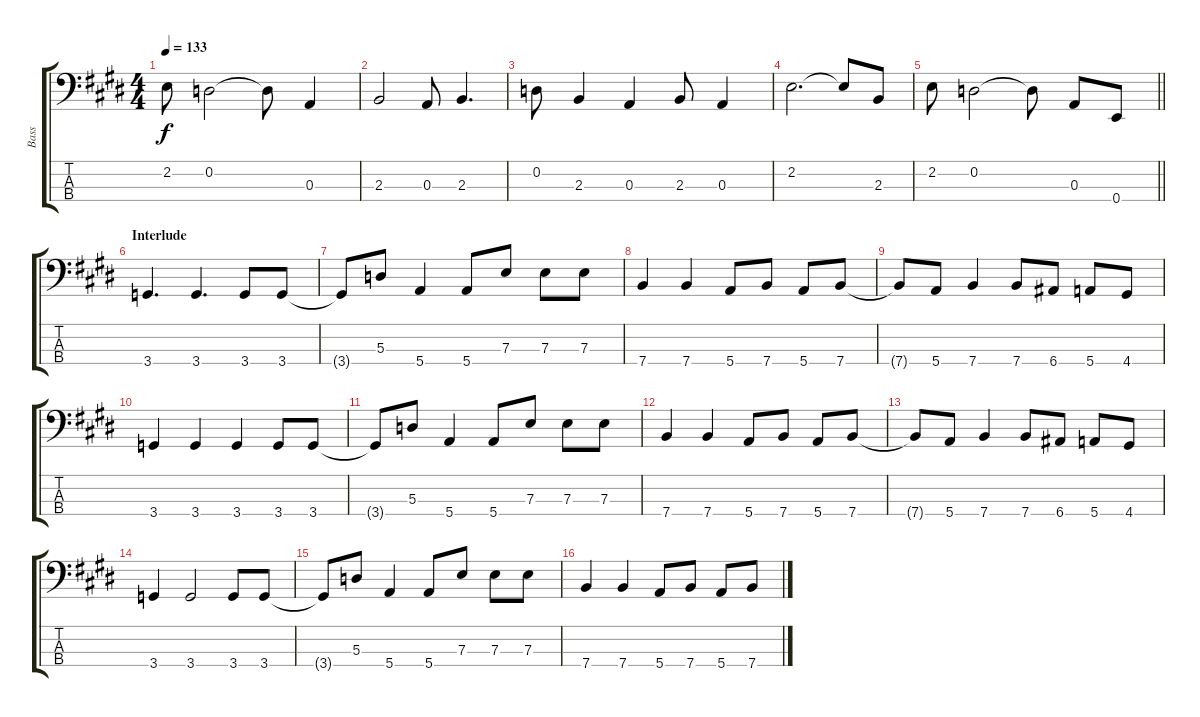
\track ("Bass" "Bass") {instrument electricbassfinger}
\staff {score tabs}
\tuning (G2 D2 A1 E1) {hide}
\ts (4 4)
\tempo 133
\clef f4
\ks e
2.2.8{dy f} 0.2.2 0.2{t}.8 0.3.4 |
2.3.2 0.3.8 2.3.4{d} |
0.2.8 2.3.4 0.3.4 2.3.8 0.3.4 |
2.2.2{d} 2.2{t}.8 2.3.8 |
\barLineRight lightlight
2.2.8 0.2.2 0.2{t}.8 0.3.8 0.4.8 |
\section ("" "Interlude")
3.4.4{d} 3.4.4{d} 3.4.8 3.4.8 |
3.4{t}.8 5.3.8 5.4.4 5.4.8 7.3.8 7.3.8 7.3.8 |
7.4.4 7.4.4 5.4.8 7.4.8 5.4.8 7.4.8 |
7.4{t}.8 5.4.8 7.4.4 7.4.8 6.4.8 5.4.8 4.4.8 |
3.4.4 3.4.4 3.4.4 3.4.8 3.4.8 |
3.4{t}.8 5.3.8 5.4.4 5.4.8 7.3.8 7.3.8 7.3.8 |
7.4.4 7.4.4 5.4.8 7.4.8 5.4.8 7.4.8 |
7.4{t}.8 5.4.8 7.4.4 7.4.8 6.4.8 5.4.8 4.4.8 |
3.4.4 3.4.2 3.4.8 3.4.8 |
3.4{t}.8 5.3.8 5.4.4 5.4.8 7.3.8 7.3.8 7.3.8 |
7.4.4 7.4.4 5.4.8 7.4.8 5.4.8 7.4.8
